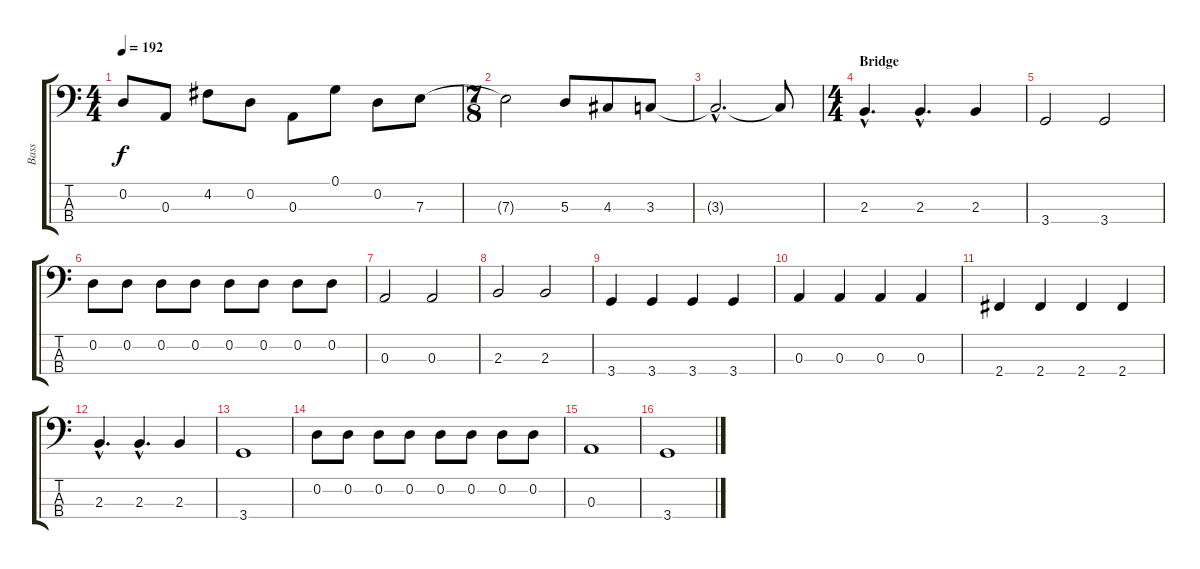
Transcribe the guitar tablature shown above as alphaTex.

\track ("Bass" "Bass") {instrument fretlessbass}
\staff {score tabs}
\tuning (G2 D2 A1 E1) {hide}
\ts (4 4)
\tempo 192
\clef f4
\ks c
0.2.8{dy f} 0.3.8 4.2.8 0.2.8 0.3.8 0.1.8 0.2.8 7.3.8 |
\ts (7 8)
7.3{t}.2 5.3.8 4.3.8 3.3.8 |
3.3{hac t}.2{d} 3.3{t}.8 |
\ts (4 4)
\section ("" "Bridge")
2.3{hac}.4{d} 2.3{hac}.4{d} 2.3.4 |
3.4.2 3.4.2 |
0.2.8 0.2.8 0.2.8 0.2.8 0.2.8 0.2.8 0.2.8 0.2.8 |
0.3.2 0.3.2 |
2.3.2 2.3.2 |
3.4.4 3.4.4 3.4.4 3.4.4 |
0.3.4 0.3.4 0.3.4 0.3.4 |
2.4.4 2.4.4 2.4.4 2.4.4 |
2.3{hac}.4{d} 2.3{hac}.4{d} 2.3.4 |
3.4.1 |
0.2.8 0.2.8 0.2.8 0.2.8 0.2.8 0.2.8 0.2.8 0.2.8 |
0.3.1 |
3.4.1
